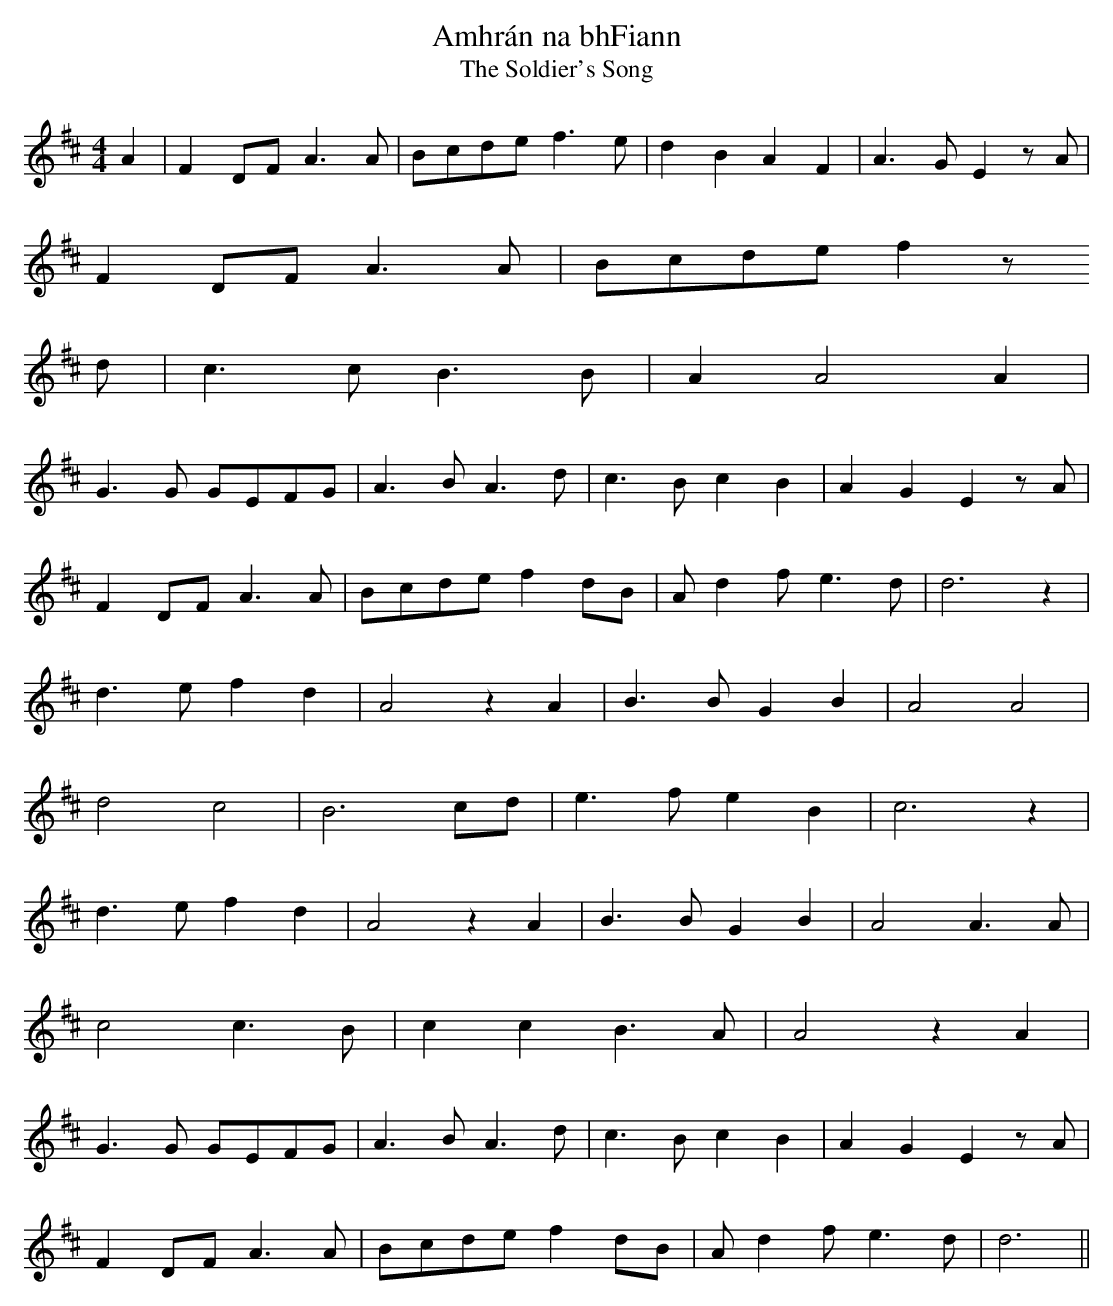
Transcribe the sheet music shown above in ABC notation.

X:1
T:Amhrán na bhFiann
T:The Soldier's Song
M:4/4
K:D
A2 | F2 DF A3 A | Bcde f3 e | d2 B2 A2 F2 | A3 G E2 z A |
F2 DF A3 A | Bcde f2 z
d | c3 c B3 B | A2 A4 A2 |
G3 G GEFG | A3 B A3 d | c3 B c2 B2 | A2 G2 E2 z A |
F2 DF A3 A | Bcde f2 dB | A d2 f e3 d | d6 z2 |
d3 e f2 d2 | A4 z2 A2 | B3 B G2 B2 | A4 A4 |
d4 c4 | B6 cd | e3 f e2 B2 | c6 z2 |
d3 e f2 d2 | A4 z2 A2 | B3 B G2 B2 | A4 A3 A |
c4 c3 B | c2 c2 B3 A | A4 z2 A2 |
G3 G GEFG | A3 B A3 d | c3 B c2 B2 | A2 G2 E2 z A |
F2 DF A3 A | Bcde f2 dB | A d2 f e3 d | d6 ||**
